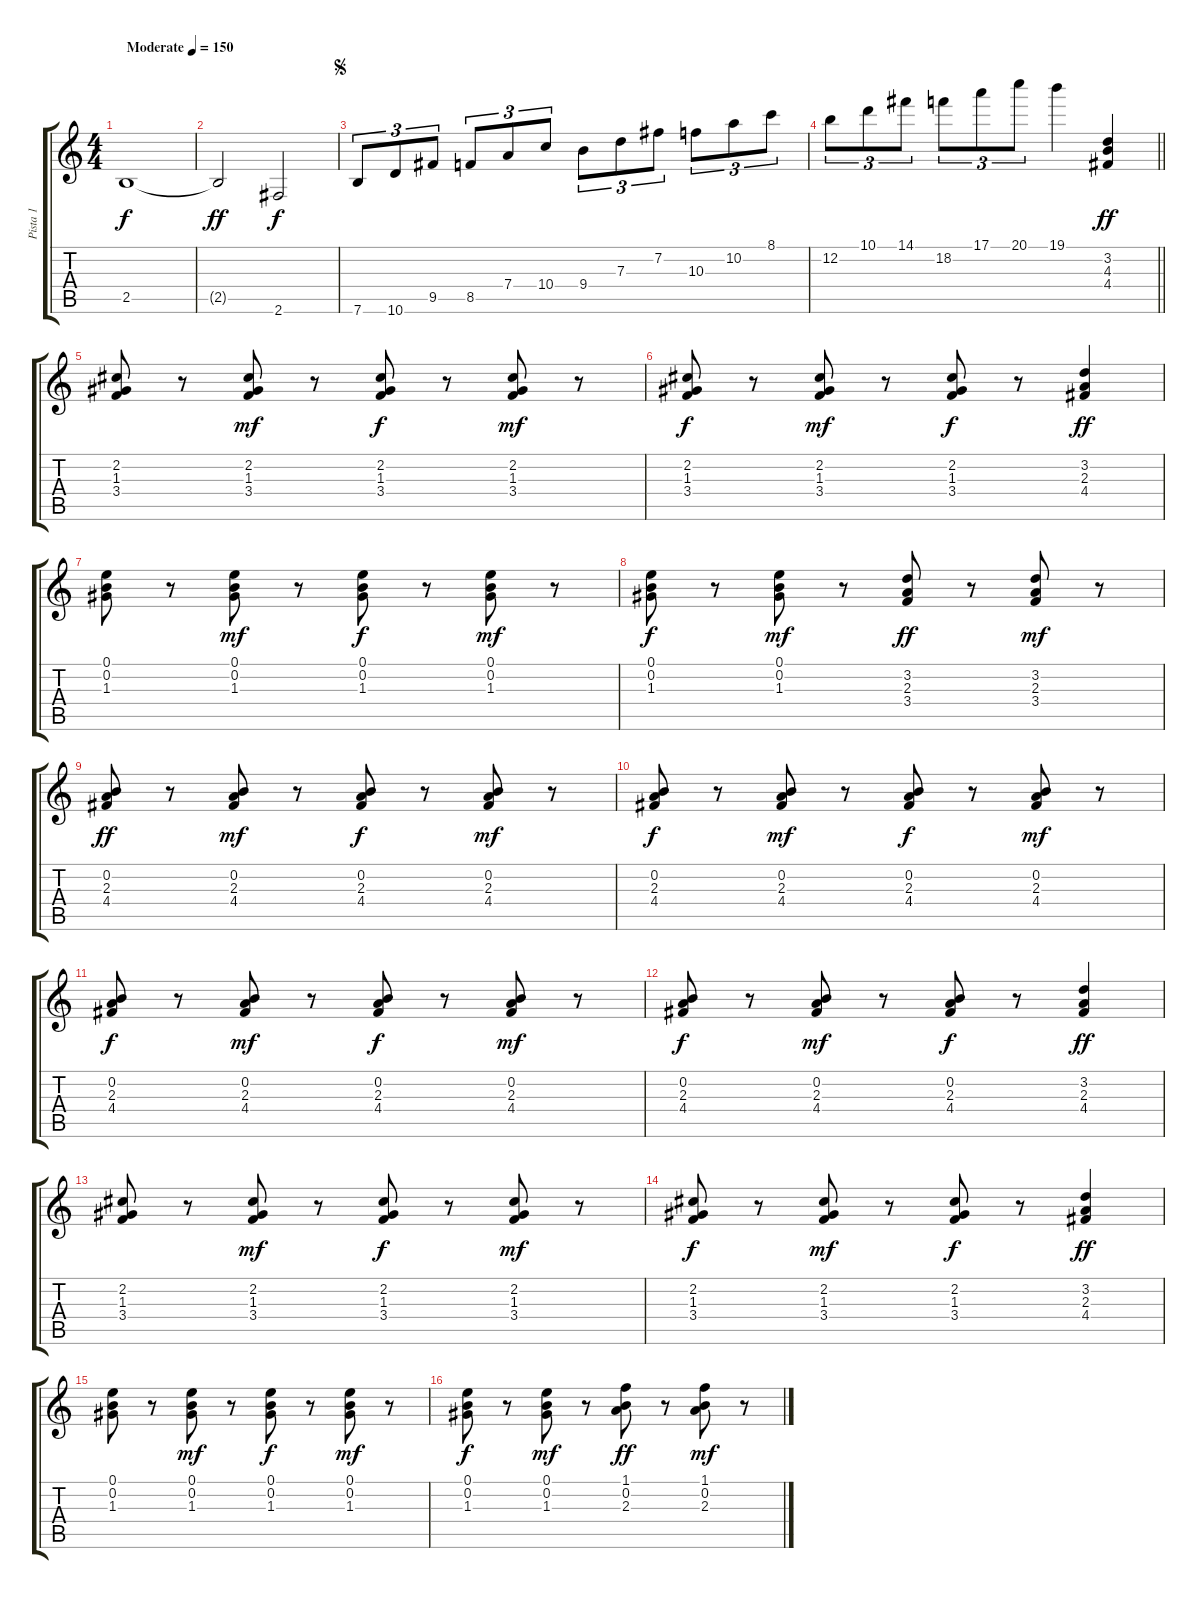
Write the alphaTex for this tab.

\track ("Pista 1" "Pista 1") {instrument acousticguitarsteel}
\staff {score tabs}
\tuning (E4 B3 G3 D3 A2 E2) {hide}
\ts (4 4)
\tempo (150 "Moderate")
\clef g2
\ks c
2.5.1{dy f instrument acousticguitarsteel} |
2.5{t}.2{dy ff} 2.6.2{dy f} |
\jump segno
7.6.8{tu (3 2)} 10.6.8{tu (3 2)} 9.5.8{tu (3 2)} 8.5.8{tu (3 2)} 7.4.8{tu (3 2)} 10.4.8{tu (3 2)} 9.4.8{tu (3 2)} 7.3.8{tu (3 2)} 7.2.8{tu (3 2)} 10.3.8{tu (3 2)} 10.2.8{tu (3 2)} 8.1.8{tu (3 2)} |
\barLineRight lightlight
12.2.8{tu (3 2)} 10.1.8{tu (3 2)} 14.1.8{tu (3 2)} 18.2.8{tu (3 2)} 17.1.8{tu (3 2)} 20.1.8{tu (3 2)} 19.1.4 (3.2 4.3 4.4).4{dy ff} |
(2.2 1.3 3.4).8 r.8 (2.2 1.3 3.4).8{dy mf} r.8 (2.2 1.3 3.4).8{dy f} r.8 (2.2 1.3 3.4).8{dy mf} r.8 |
(2.2 1.3 3.4).8{dy f} r.8 (2.2 1.3 3.4).8{dy mf} r.8 (2.2 1.3 3.4).8{dy f} r.8 (3.2 2.3 4.4).4{dy ff} |
(0.1 0.2 1.3).8 r.8 (0.1 0.2 1.3).8{dy mf} r.8 (0.1 0.2 1.3).8{dy f} r.8 (0.1 0.2 1.3).8{dy mf} r.8 |
(0.1 0.2 1.3).8{dy f} r.8 (0.1 0.2 1.3).8{dy mf} r.8 (3.2 2.3 3.4).8{dy ff} r.8 (3.2 2.3 3.4).8{dy mf} r.8 |
(0.2 2.3 4.4).8{dy ff} r.8 (0.2 2.3 4.4).8{dy mf} r.8 (0.2 2.3 4.4).8{dy f} r.8 (0.2 2.3 4.4).8{dy mf} r.8 |
(0.2 2.3 4.4).8{dy f} r.8 (0.2 2.3 4.4).8{dy mf} r.8 (0.2 2.3 4.4).8{dy f} r.8 (0.2 2.3 4.4).8{dy mf} r.8 |
(0.2 2.3 4.4).8{dy f} r.8 (0.2 2.3 4.4).8{dy mf} r.8 (0.2 2.3 4.4).8{dy f} r.8 (0.2 2.3 4.4).8{dy mf} r.8 |
(0.2 2.3 4.4).8{dy f} r.8 (0.2 2.3 4.4).8{dy mf} r.8 (0.2 2.3 4.4).8{dy f} r.8 (3.2 2.3 4.4).4{dy ff} |
(2.2 1.3 3.4).8 r.8 (2.2 1.3 3.4).8{dy mf} r.8 (2.2 1.3 3.4).8{dy f} r.8 (2.2 1.3 3.4).8{dy mf} r.8 |
(2.2 1.3 3.4).8{dy f} r.8 (2.2 1.3 3.4).8{dy mf} r.8 (2.2 1.3 3.4).8{dy f} r.8 (3.2 2.3 4.4).4{dy ff} |
(0.1 0.2 1.3).8 r.8 (0.1 0.2 1.3).8{dy mf} r.8 (0.1 0.2 1.3).8{dy f} r.8 (0.1 0.2 1.3).8{dy mf} r.8 |
(0.1 0.2 1.3).8{dy f} r.8 (0.1 0.2 1.3).8{dy mf} r.8 (1.1 0.2 2.3).8{dy ff} r.8 (1.1 0.2 2.3).8{dy mf} r.8
